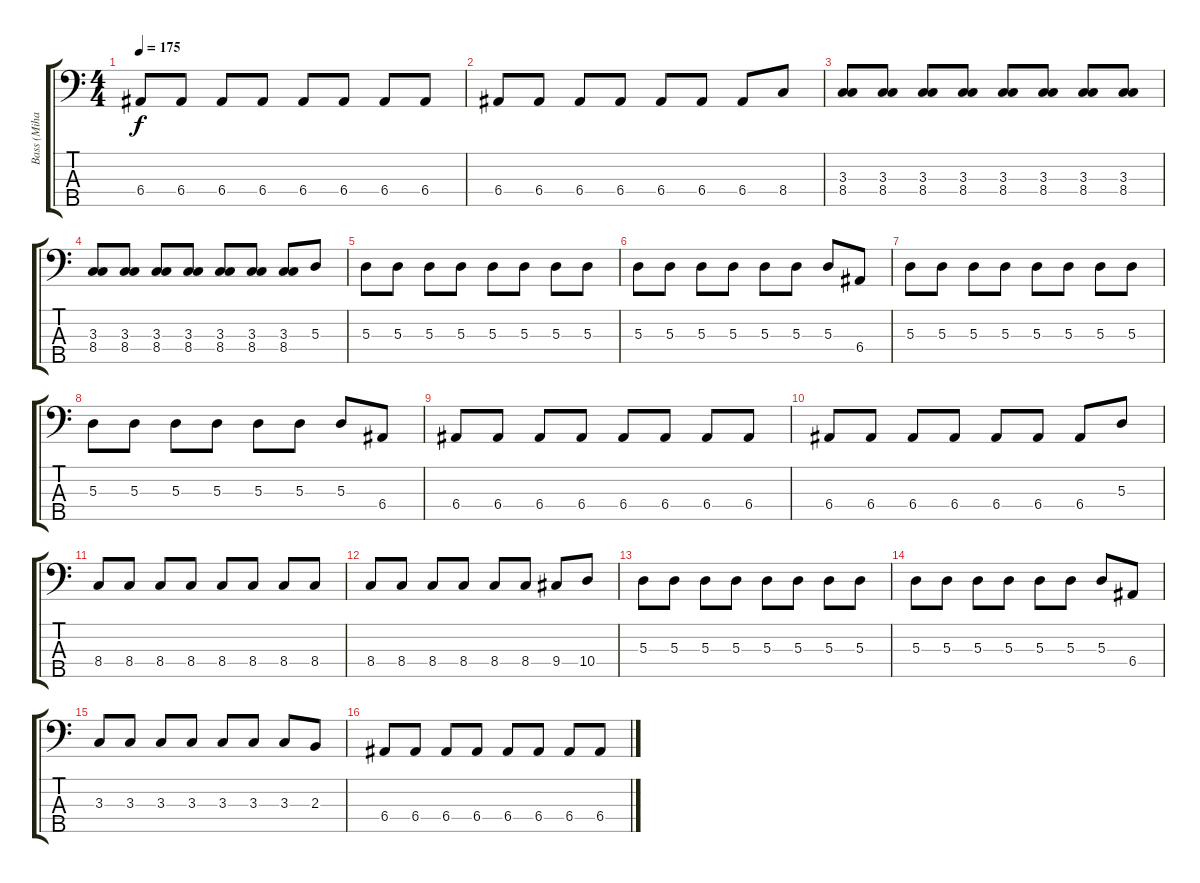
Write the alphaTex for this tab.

\track ("Bass (Mihael Braèko)" "Bass (Miha") {instrument electricbassfinger}
\staff {score tabs}
\tuning (G2 D2 A1 E1 B0) {hide}
\ts (4 4)
\tempo 175
\clef f4
\ks c
6.4.8{dy f} 6.4.8 6.4.8 6.4.8 6.4.8 6.4.8 6.4.8 6.4.8 |
6.4.8 6.4.8 6.4.8 6.4.8 6.4.8 6.4.8 6.4.8 8.4.8 |
(3.3 8.4).8 (3.3 8.4).8 (3.3 8.4).8 (3.3 8.4).8 (3.3 8.4).8 (3.3 8.4).8 (3.3 8.4).8 (3.3 8.4).8 |
(3.3 8.4).8 (3.3 8.4).8 (3.3 8.4).8 (3.3 8.4).8 (3.3 8.4).8 (3.3 8.4).8 (3.3 8.4).8 5.3.8 |
5.3.8 5.3.8 5.3.8 5.3.8 5.3.8 5.3.8 5.3.8 5.3.8 |
5.3.8 5.3.8 5.3.8 5.3.8 5.3.8 5.3.8 5.3.8 6.4.8 |
5.3.8 5.3.8 5.3.8 5.3.8 5.3.8 5.3.8 5.3.8 5.3.8 |
5.3.8 5.3.8 5.3.8 5.3.8 5.3.8 5.3.8 5.3.8 6.4.8 |
6.4.8 6.4.8 6.4.8 6.4.8 6.4.8 6.4.8 6.4.8 6.4.8 |
6.4.8 6.4.8 6.4.8 6.4.8 6.4.8 6.4.8 6.4.8 5.3.8 |
8.4.8 8.4.8 8.4.8 8.4.8 8.4.8 8.4.8 8.4.8 8.4.8 |
8.4.8 8.4.8 8.4.8 8.4.8 8.4.8 8.4.8 9.4.8 10.4.8 |
5.3.8 5.3.8 5.3.8 5.3.8 5.3.8 5.3.8 5.3.8 5.3.8 |
5.3.8 5.3.8 5.3.8 5.3.8 5.3.8 5.3.8 5.3.8 6.4.8 |
3.3.8 3.3.8 3.3.8 3.3.8 3.3.8 3.3.8 3.3.8 2.3.8 |
6.4.8 6.4.8 6.4.8 6.4.8 6.4.8 6.4.8 6.4.8 6.4.8
